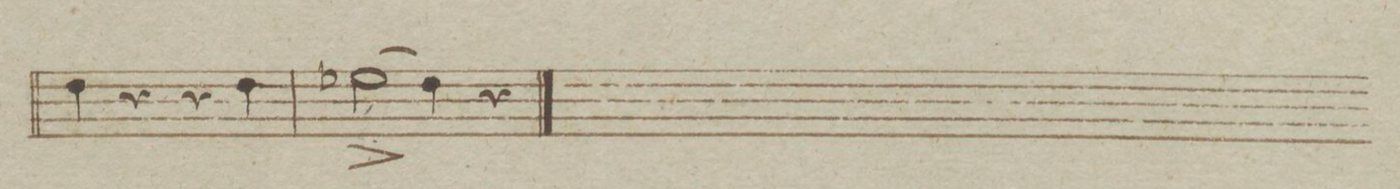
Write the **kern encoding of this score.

**kern	**dynam
*I"Corno Primo in Es.	*
*clefG2	*
*k[b-e-]	*
*met(c)	*
*M4/4	*
4f\	.
4r	.
4r	.
4f\	.
=144	=144
(2g-X\	>
4f\)	]
4r	.
=145||	=145||
*M3/4	*
*-	*-
